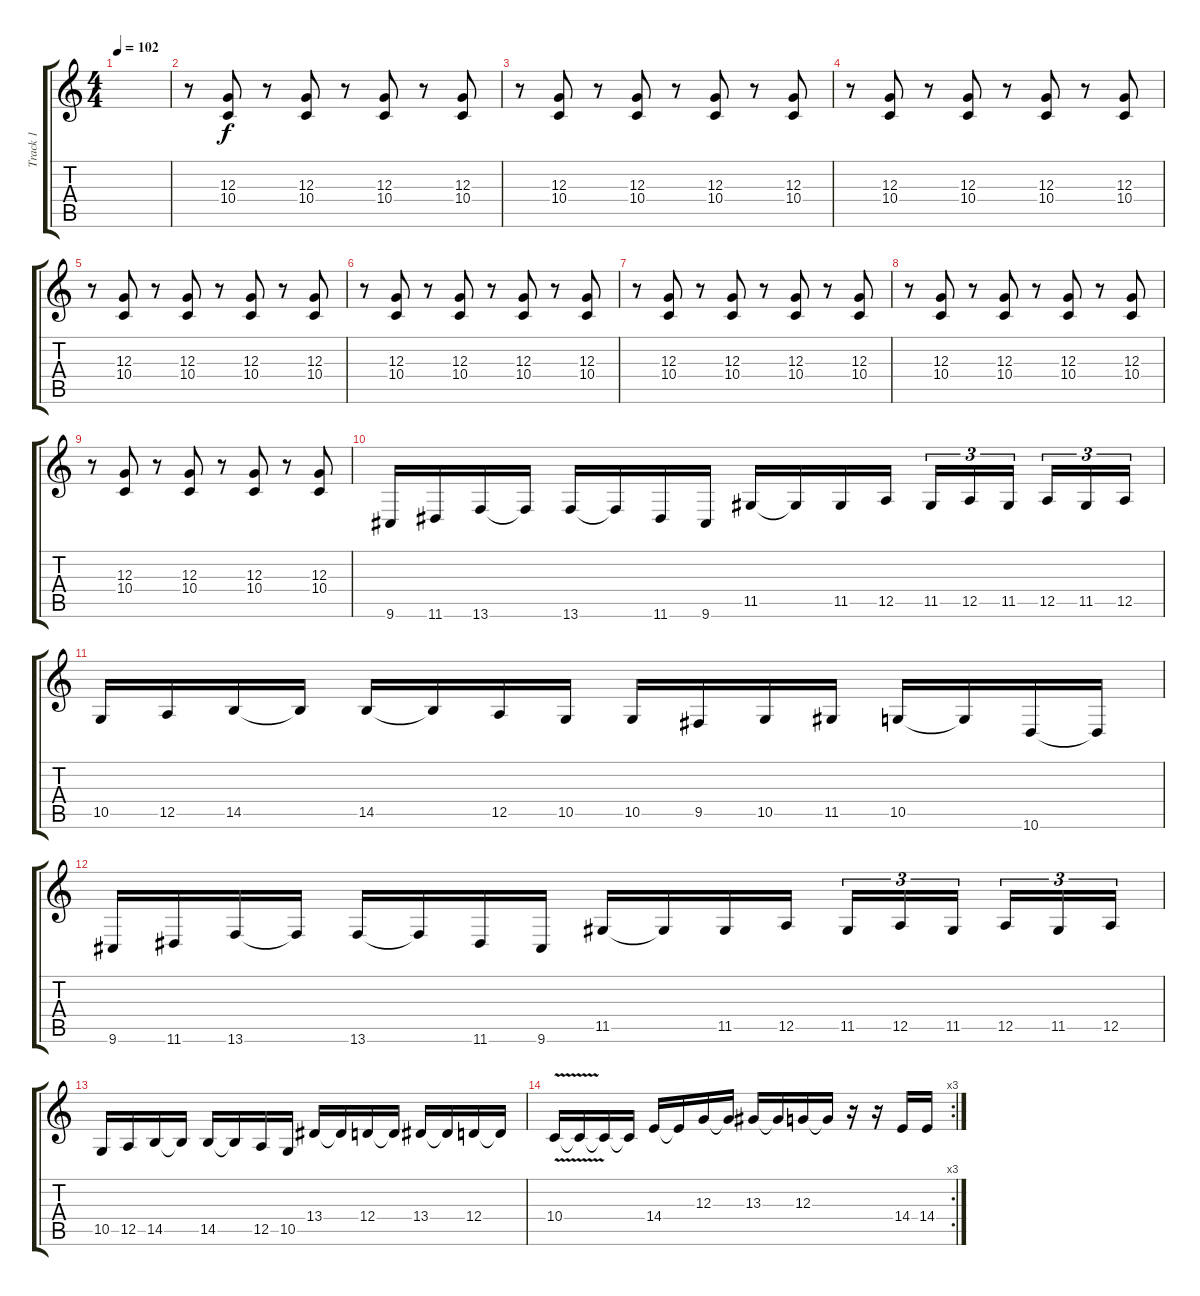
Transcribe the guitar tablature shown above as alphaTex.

\track ("Track 1" "Track 1") {instrument altosax}
\staff {score tabs}
\tuning (E4 B3 G3 D3 A2 E2) {hide}
\ts (4 4)
\tempo 102
\clef g2
\ks c
|
r.8{volume 14} (12.3 10.4).8 r.8 (12.3 10.4).8 r.8 (12.3 10.4).8 r.8 (12.3 10.4).8 |
r.8 (12.3 10.4).8 r.8 (12.3 10.4).8 r.8 (12.3 10.4).8 r.8 (12.3 10.4).8 |
r.8 (12.3 10.4).8 r.8 (12.3 10.4).8 r.8 (12.3 10.4).8 r.8 (12.3 10.4).8 |
r.8 (12.3 10.4).8 r.8 (12.3 10.4).8 r.8 (12.3 10.4).8 r.8 (12.3 10.4).8 |
r.8 (12.3 10.4).8 r.8 (12.3 10.4).8 r.8 (12.3 10.4).8 r.8 (12.3 10.4).8 |
r.8 (12.3 10.4).8 r.8 (12.3 10.4).8 r.8 (12.3 10.4).8 r.8 (12.3 10.4).8 |
r.8 (12.3 10.4).8 r.8 (12.3 10.4).8 r.8 (12.3 10.4).8 r.8 (12.3 10.4).8 |
r.8 (12.3 10.4).8 r.8 (12.3 10.4).8 r.8 (12.3 10.4).8 r.8 (12.3 10.4).8 |
9.6.16{volume 16} 11.6.16 13.6.16 13.6{t}.16 13.6.16 13.6{t}.16 11.6.16 9.6.16 11.5.16 11.5{t}.16 11.5.16 12.5.16 11.5.16{tu (3 2)} 12.5.16{tu (3 2)} 11.5.16{tu (3 2) beam splitsecondary} 12.5.16{tu (3 2)} 11.5.16{tu (3 2)} 12.5.16{tu (3 2)} |
10.5.16 12.5.16 14.5.16 14.5{t}.16 14.5.16 14.5{t}.16 12.5.16 10.5.16 10.5.16 9.5.16 10.5.16 11.5.16 10.5.16 10.5{t}.16 10.6.16 10.6{t}.16 |
9.6.16 11.6.16 13.6.16 13.6{t}.16 13.6.16 13.6{t}.16 11.6.16 9.6.16 11.5.16 11.5{t}.16 11.5.16 12.5.16 11.5.16{tu (3 2)} 12.5.16{tu (3 2)} 11.5.16{tu (3 2) beam splitsecondary} 12.5.16{tu (3 2)} 11.5.16{tu (3 2)} 12.5.16{tu (3 2)} |
10.5.16 12.5.16 14.5.16 14.5{t}.16 14.5.16 14.5{t}.16 12.5.16 10.5.16 13.4.16 13.4{t}.16 12.4.16 12.4{t}.16 13.4.16 13.4{t}.16 12.4.16 12.4{t}.16 |
\rc 3
10.4{v}.16 10.4{t}.16 10.4{t}.16 10.4{t}.16 14.4.16 14.4{t}.16 12.3.16 12.3{t}.16 13.3.16 13.3{t}.16 12.3.16 12.3{t}.16 r.16 r.16 14.4.16 14.4.16
